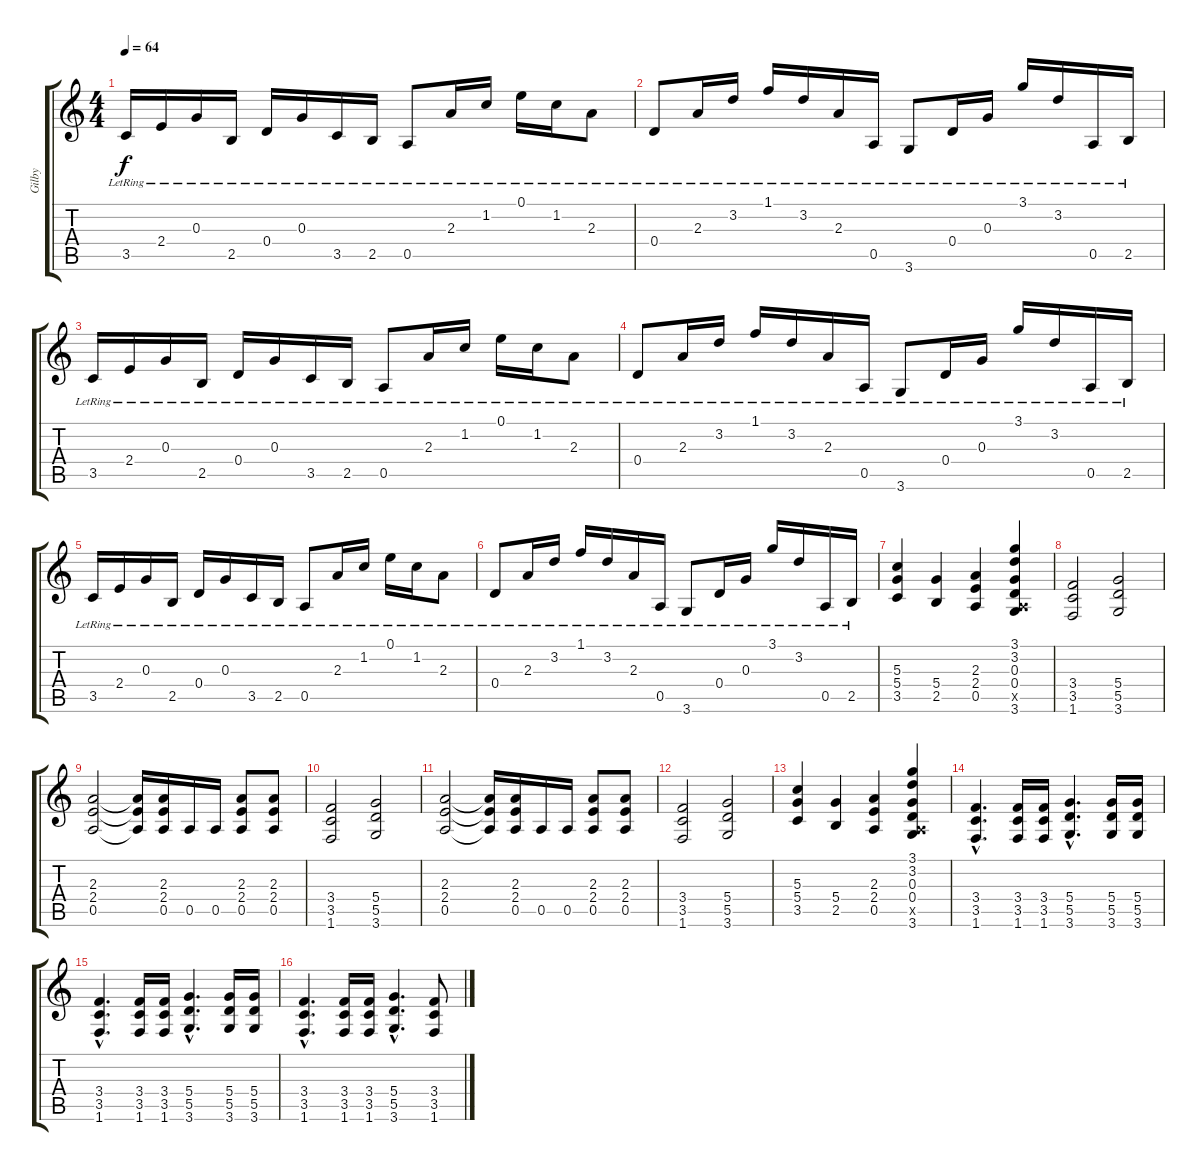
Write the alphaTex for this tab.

\track ("Gilby" "Gilby") {instrument electricguitarjazz}
\staff {score tabs}
\tuning (E4 B3 G3 D3 A2 E2) {hide}
\ts (4 4)
\tempo 64
\clef g2
\ks c
3.5{lr}.16{dy f} 2.4{lr}.16 0.3{lr}.16 2.5{lr}.16 0.4{lr}.16 0.3{lr}.16 3.5{lr}.16 2.5{lr}.16 0.5{lr}.8 2.3{lr}.16 1.2{lr}.16 0.1{lr}.16 1.2{lr}.16 2.3{lr}.8 |
0.4{lr}.8 2.3{lr}.16 3.2{lr}.16 1.1{lr}.16 3.2{lr}.16 2.3{lr}.16 0.5{lr}.16 3.6{lr}.8 0.4{lr}.16 0.3{lr}.16 3.1{lr}.16 3.2{lr}.16 0.5{lr}.16 2.5{lr}.16 |
3.5{lr}.16 2.4{lr}.16 0.3{lr}.16 2.5{lr}.16 0.4{lr}.16 0.3{lr}.16 3.5{lr}.16 2.5{lr}.16 0.5{lr}.8 2.3{lr}.16 1.2{lr}.16 0.1{lr}.16 1.2{lr}.16 2.3{lr}.8 |
0.4{lr}.8 2.3{lr}.16 3.2{lr}.16 1.1{lr}.16 3.2{lr}.16 2.3{lr}.16 0.5{lr}.16 3.6{lr}.8 0.4{lr}.16 0.3{lr}.16 3.1{lr}.16 3.2{lr}.16 0.5{lr}.16 2.5{lr}.16 |
3.5{lr}.16 2.4{lr}.16 0.3{lr}.16 2.5{lr}.16 0.4{lr}.16 0.3{lr}.16 3.5{lr}.16 2.5{lr}.16 0.5{lr}.8 2.3{lr}.16 1.2{lr}.16 0.1{lr}.16 1.2{lr}.16 2.3{lr}.8 |
0.4{lr}.8 2.3{lr}.16 3.2{lr}.16 1.1{lr}.16 3.2{lr}.16 2.3{lr}.16 0.5{lr}.16 3.6{lr}.8 0.4{lr}.16 0.3{lr}.16 3.1{lr}.16 3.2{lr}.16 0.5{lr}.16 2.5{lr}.16 |
(5.3 5.4 3.5).4{instrument overdrivenguitar} (5.4 2.5).4 (2.3 2.4 0.5).4 (3.1 3.2 0.3 0.4 0.5{x} 3.6).4 |
(3.4 3.5 1.6).2 (5.4 5.5 3.6).2 |
(2.3 2.4 0.5).2 (2.3{t} 2.4{t} 0.5{t}).16 (2.3 2.4 0.5).16 0.5.16 0.5.16 (2.3 2.4 0.5).8 (2.3 2.4 0.5).8 |
(3.4 3.5 1.6).2 (5.4 5.5 3.6).2 |
(2.3 2.4 0.5).2 (2.3{t} 2.4{t} 0.5{t}).16 (2.3 2.4 0.5).16 0.5.16 0.5.16 (2.3 2.4 0.5).8 (2.3 2.4 0.5).8 |
(3.4 3.5 1.6).2 (5.4 5.5 3.6).2 |
(5.3 5.4 3.5).4 (5.4 2.5).4 (2.3 2.4 0.5).4 (3.1 3.2 0.3 0.4 0.5{x} 3.6).4 |
(3.4{hac} 3.5{hac} 1.6{hac}).4{d} (3.4 3.5 1.6).16 (3.4 3.5 1.6).16 (5.4{hac} 5.5{hac} 3.6{hac}).4{d} (5.4 5.5 3.6).16 (5.4 5.5 3.6).16 |
(3.4{hac} 3.5{hac} 1.6{hac}).4{d} (3.4 3.5 1.6).16 (3.4 3.5 1.6).16 (5.4{hac} 5.5{hac} 3.6{hac}).4{d} (5.4 5.5 3.6).16 (5.4 5.5 3.6).16 |
(3.4{hac} 3.5{hac} 1.6{hac}).4{d} (3.4 3.5 1.6).16 (3.4 3.5 1.6).16 (5.4{hac} 5.5{hac} 3.6{hac}).4{d} (3.4 3.5 1.6).8
